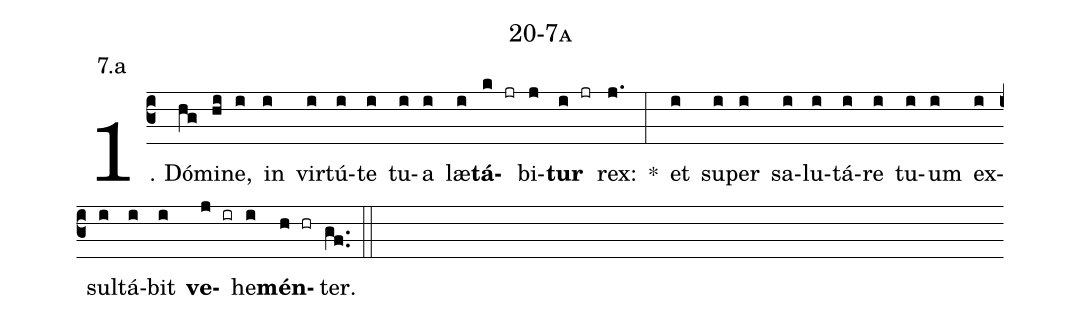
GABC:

name: 20-7a;
annotation: 7.a;
%%
(c3)1. Dó(hg)mi(hi)ne,(i) in(i) vir(i)tú(i)te(i) tu(i)a(i) læ(i)<b>tá</b>(k jr)bi(j)<b>tur</b>(i jr) rex:(j.) *(:) et(i) su(i)per(i) sa(i)lu(i)tá(i)re(i) tu(i)um(i) ex(i)sul(i)tá(i)bit(i) <b>ve</b>(j ir)he(i)<b>mén</b>(h hr)ter.(gf..) (::)
